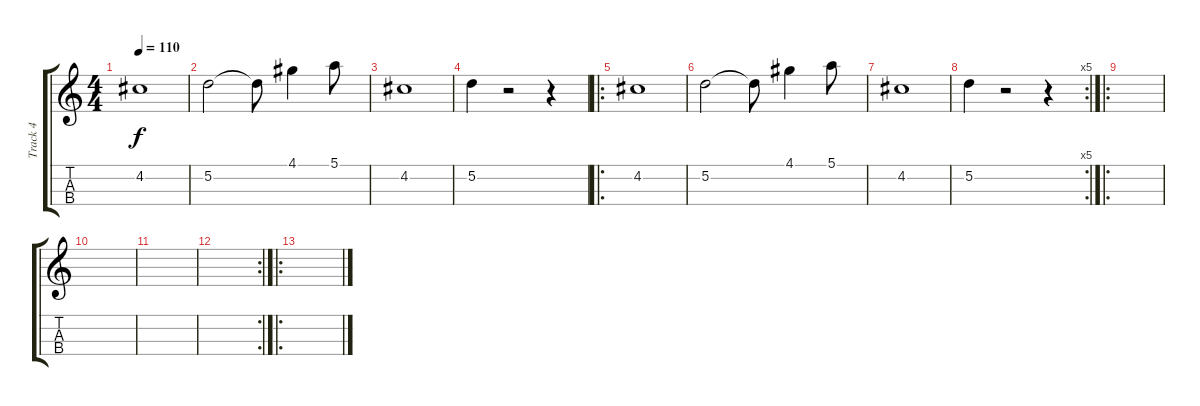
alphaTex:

\track ("Track 4" "Track 4") {instrument violin}
\staff {score tabs}
\tuning (E5 A4 D4 G3) {hide}
\ts (4 4)
\tempo 110
\clef g2
\ks c
4.2.1{dy f} |
5.2.2 5.2{t}.8 4.1.4 5.1.8 |
4.2.1 |
5.2.4 r.2 r.4 |
\ro
4.2.1 |
5.2.2 5.2{t}.8 4.1.4 5.1.8 |
4.2.1 |
\rc 5
5.2.4 r.2 r.4 |
\ro
|
|
|
\rc 2
|
\ro
